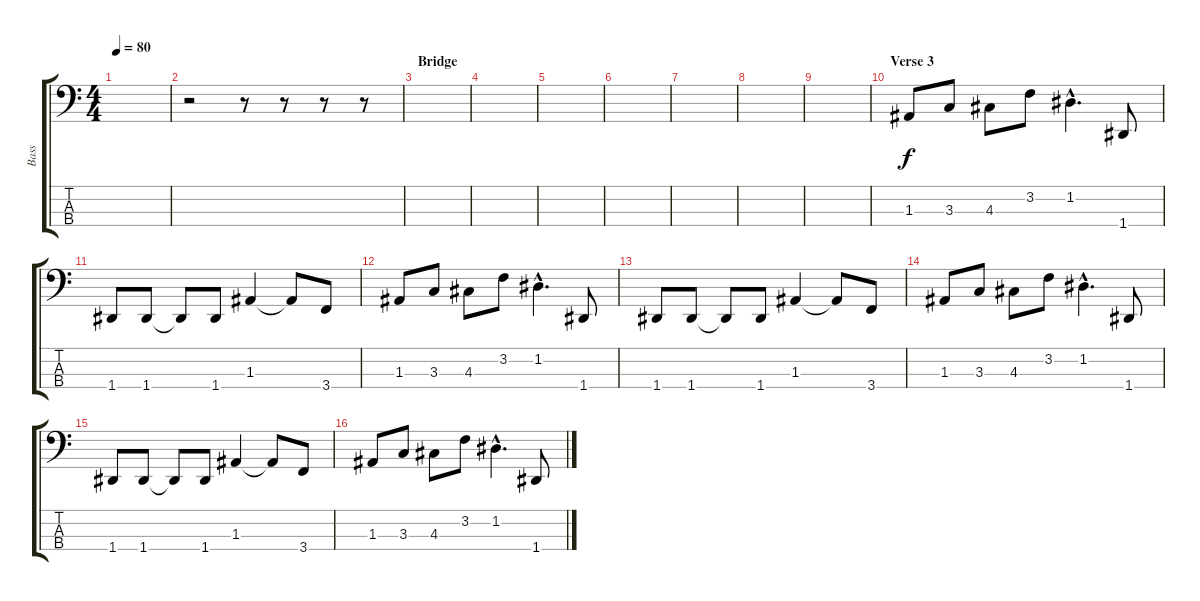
\track ("Bass" "Bass") {instrument fretlessbass}
\staff {score tabs}
\tuning (G2 D2 A1 D1) {hide}
\ts (4 4)
\tempo 80
\clef f4
\ks c
|
r.2 r.8 r.8 r.8 r.8 |
\section ("" "Bridge")
|
|
|
|
|
|
|
\section ("" "Verse 3")
1.3.8 3.3.8 4.3.8 3.2.8 1.2{hac}.4{d} 1.4.8 |
1.4.8 1.4.8 1.4{t}.8 1.4.8 1.3.4 1.3{t}.8 3.4.8 |
1.3.8 3.3.8 4.3.8 3.2.8 1.2{hac}.4{d} 1.4.8 |
1.4.8 1.4.8 1.4{t}.8 1.4.8 1.3.4 1.3{t}.8 3.4.8 |
1.3.8 3.3.8 4.3.8 3.2.8 1.2{hac}.4{d} 1.4.8 |
1.4.8 1.4.8 1.4{t}.8 1.4.8 1.3.4 1.3{t}.8 3.4.8 |
1.3.8 3.3.8 4.3.8 3.2.8 1.2{hac}.4{d} 1.4.8
